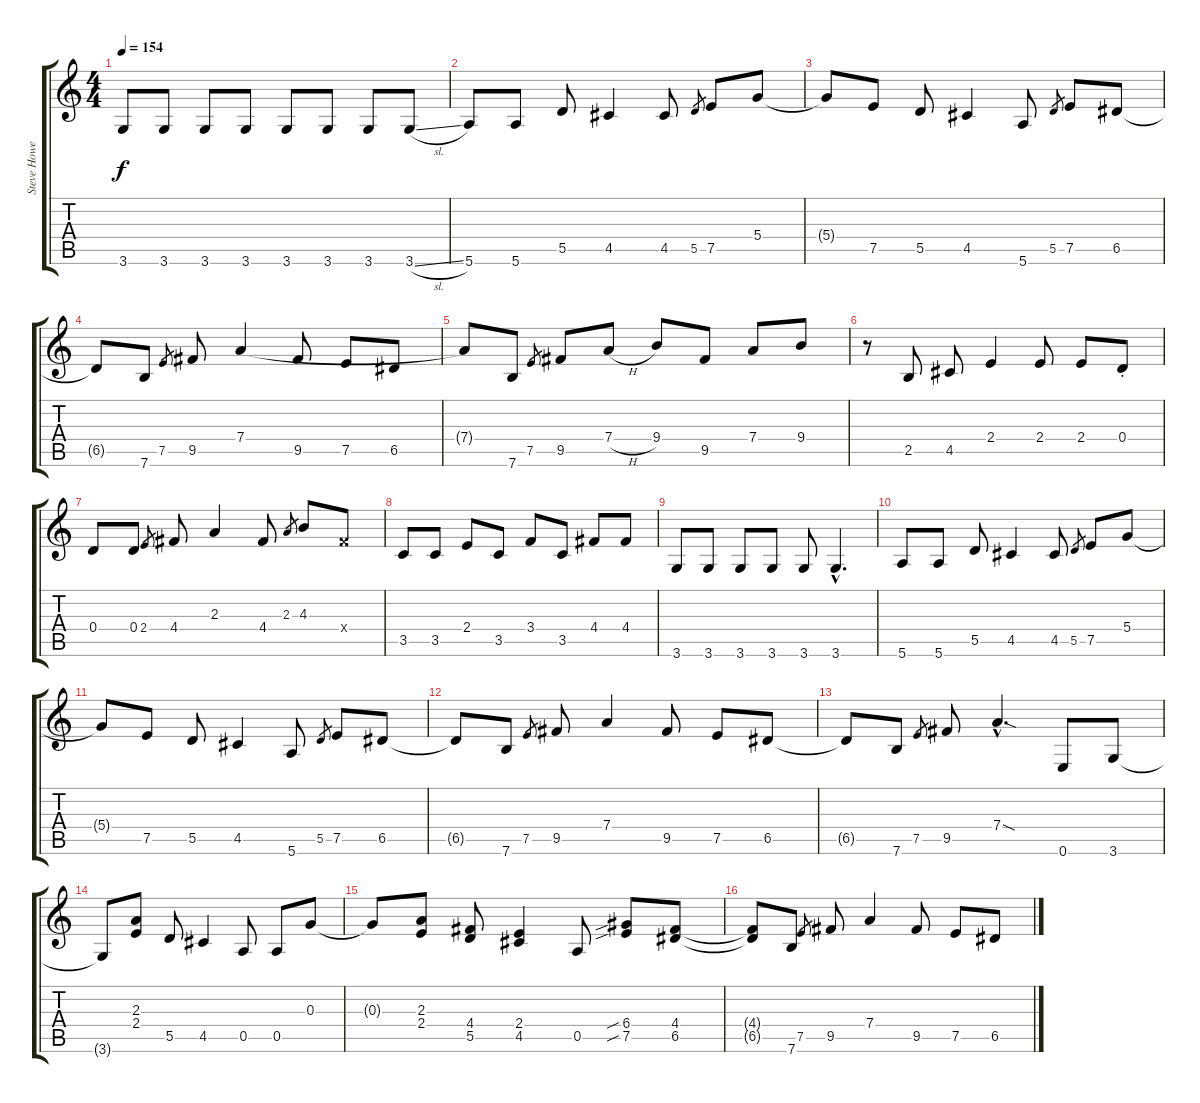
\track ("Steve Howe 2" "Steve Howe") {instrument overdrivenguitar}
\staff {score tabs}
\tuning (E4 B3 G3 D3 A2 E2) {hide}
\ts (4 4)
\tempo 154
\clef g2
\ks c
3.6.8{dy f} 3.6.8 3.6.8 3.6.8 3.6.8 3.6.8 3.6.8 3.6{sl}.8 |
5.6.8 5.6.8 5.5.8 4.5.4 4.5.8 5.5.8{gr} 7.5.8 5.4.8 |
5.4{t}.8 7.5.8 5.5.8 4.5.4 5.6.8 5.5.8{gr} 7.5.8 6.5.8 |
6.5{t}.8 7.6.8 7.5.8{gr} 9.5.8 7.4.4 9.5.8 7.5.8 6.5.8 |
7.4{t}.8 7.6.8 7.5.8{gr} 9.5.8 7.4{h}.8 9.4.8 9.5.8 7.4.8 9.4.8 |
r.8 2.5.8 4.5.8 2.4.4 2.4.8 2.4.8 0.4{st}.8 |
0.4.8 0.4.8 2.4.8{gr} 4.4.8 2.3.4 4.4.8 2.3.8{gr} 4.3.8 4.4{x}.8 |
3.5.8 3.5.8 2.4.8 3.5.8 3.4.8 3.5.8 4.4.8 4.4.8 |
3.6.8 3.6.8 3.6.8 3.6.8 3.6.8 3.6{hac}.4{d} |
5.6.8 5.6.8 5.5.8 4.5.4 4.5.8 5.5.8{gr} 7.5.8 5.4.8 |
5.4{t}.8 7.5.8 5.5.8 4.5.4 5.6.8 5.5.8{gr} 7.5.8 6.5.8 |
6.5{t}.8 7.6.8 7.5.8{gr} 9.5.8 7.4.4 9.5.8 7.5.8 6.5.8 |
6.5{t}.8 7.6.8 7.5.8{gr} 9.5.8 7.4{sod hac}.4{d} 0.6.8 3.6.8 |
3.6{t}.8 (2.3 2.4).8 5.5.8 4.5.4 0.5.8 0.5.8 0.3.8 |
0.3{t}.8 (2.3 2.4).8 (4.4 5.5).8 (2.4 4.5).4 0.5.8 (6.4{sib} 7.5{sib}).8 (4.4 6.5).8 |
(4.4{t} 6.5{t}).8 7.6.8 7.5.8{gr} 9.5.8 7.4.4 9.5.8 7.5.8 6.5.8
